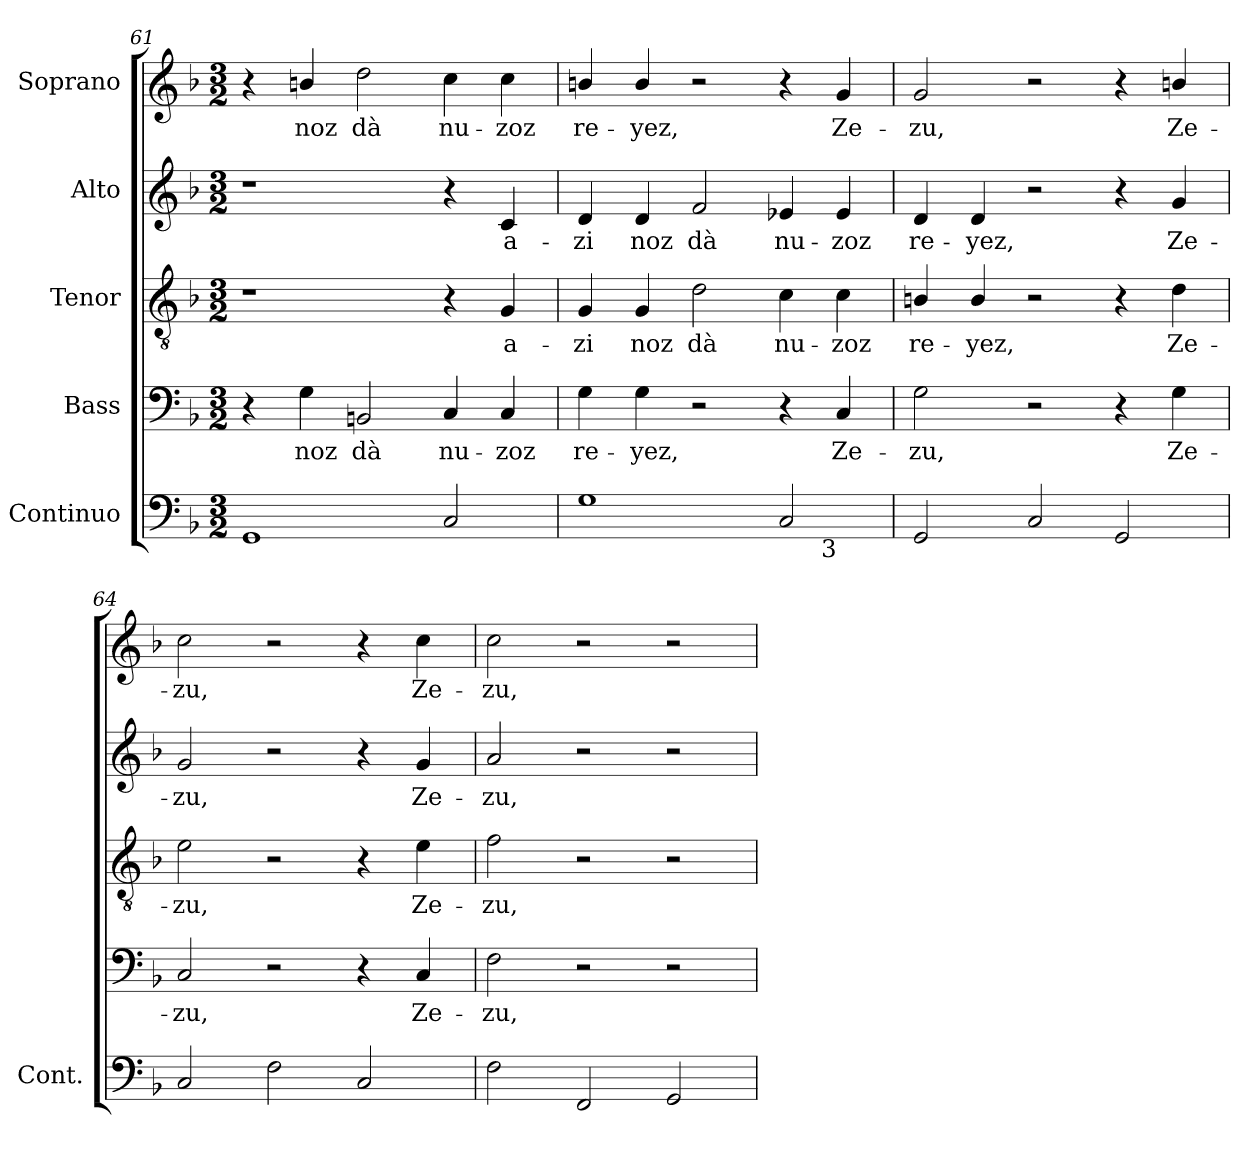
**kern	**kern	**text	**kern	**text	**kern	**text	**kern	**text
*part5	*part4	*part4	*part3	*part3	*part2	*part2	*part1	*part1
*staff5	*staff4	*staff4	*staff3	*staff3	*staff2	*staff2	*staff1	*staff1
*I"Continuo	*I"Bass	*	*I"Tenor	*	*I"Alto	*	*I"Soprano	*
*I'Cont.	*	*	*	*	*	*	*	*
*clefF4	*clefF4	*	*clefGv2	*	*clefG2	*	*clefG2	*
*	*	*	*ITrd7c12	*	*	*	*	*
*k[b-]	*k[b-]	*	*k[b-]	*	*k[b-]	*	*k[b-]	*
*F:	*F:	*	*F:	*	*F:	*	*F:	*
*M3/2	*M3/2	*	*M3/2	*	*M3/2	*	*M3/2	*
=61	=61	=61	=61	=61	=61	=61	=61	=61
1GGi	4r	.	1r	.	1r	.	4r	.
!	!	!LO:LY:b:color=#000000	!	!	!	!	!	!
!	!	!	!	!	!	!	!	!LO:LY:b:color=#000000
.	4Gi\	noz	.	.	.	.	4bni/	noz
!	!	!LO:LY:b:color=#000000	!	!	!	!	!	!
!	!	!	!	!	!	!	!	!LO:LY:b:color=#000000
.	2BBni/	dà	.	.	.	.	2ddi\	dà
!	!	!LO:LY:b:color=#000000	!	!	!	!	!	!
!	!	!	!	!	!	!	!	!LO:LY:b:color=#000000
2Ci/	4Ci/	nu-	4r	.	4r	.	4cci\	nu-
!	!	!LO:LY:b:color=#000000	!	!	!	!	!	!
!	!	!	!	!LO:LY:b:color=#000000	!	!	!	!
!	!	!	!	!	!	!LO:LY:b:color=#000000	!	!
!	!	!	!	!	!	!	!	!LO:LY:b:color=#000000
.	4Ci/	-zoz	4GGi/	a-	4ci/	a-	4cci\	-zoz
=62	=62	=62	=62	=62	=62	=62	=62	=62
!	!	!LO:LY:b:color=#000000	!	!	!	!	!	!
!	!	!	!	!LO:LY:b:color=#000000	!	!	!	!
!	!	!	!	!	!	!LO:LY:b:color=#000000	!	!
!	!	!	!	!	!	!	!	!LO:LY:b:color=#000000
*^	*	*	*	*	*	*	*	*
1Gi	1ryy	4Gi\	re-	4GGi/	-zi	4di/	-zi	4bni/	re-
!	!	!	!LO:LY:b:color=#000000	!	!	!	!	!	!
!	!	!	!	!	!LO:LY:b:color=#000000	!	!	!	!
!	!	!	!	!	!	!	!LO:LY:b:color=#000000	!	!
!	!	!	!	!	!	!	!	!	!LO:LY:b:color=#000000
.	.	4Gi\	-yez,	4GGi/	noz	4di/	noz	4bi/	-yez,
!	!	!	!	!	!LO:LY:b:color=#000000	!	!	!	!
!	!	!	!	!	!	!	!LO:LY:b:color=#000000	!	!
.	.	2r	.	2Di\	dà	2fi/	dà	2r	.
!	!	!	!	!	!LO:LY:b:color=#000000	!	!	!	!
!	!	!	!	!	!	!	!LO:LY:b:color=#000000	!	!
2Ci/	4ryy	4r	.	4Ci\	nu-	4e-Xi/	nu-	4r	.
!	!	!	!LO:LY:b:color=#000000	!	!	!	!	!	!
!	!	!	!	!	!LO:LY:b:color=#000000	!	!	!	!
!	!	!	!	!	!	!	!LO:LY:b:color=#000000	!	!
!	!LO:TX:b:rj:t=3	!	!	!	!	!	!	!	!
!	!	!	!	!	!	!	!	!	!LO:LY:b:color=#000000
.	4ryy	4Ci/	Ze-	4Ci\	-zoz	4e-i/	-zoz	4gi/	Ze-
*v	*v	*	*	*	*	*	*	*	*
!!LO:LB:g=z
=63	=63	=63	=63	=63	=63	=63	=63	=63
*^	*	*	*	*	*	*	*	*
!	!	!	!LO:LY:b:color=#000000	!	!	!	!	!	!
*v	*v	*	*	*	*	*	*	*	*
*^	*	*	*	*	*	*	*	*
!	!	!	!	!	!LO:LY:b:color=#000000	!	!	!	!
*v	*v	*	*	*	*	*	*	*	*
*^	*	*	*	*	*	*	*	*
!	!	!	!	!	!	!	!LO:LY:b:color=#000000	!	!
*v	*v	*	*	*	*	*	*	*	*
*^	*	*	*	*	*	*	*	*
!	!	!	!	!	!	!	!	!	!LO:LY:b:color=#000000
*v	*v	*	*	*	*	*	*	*	*
2GGi/	2Gi\	-zu,	4BBni/	re-	4di/	re-	2gi/	-zu,
!	!	!	!	!LO:LY:b:color=#000000	!	!	!	!
!	!	!	!	!	!	!LO:LY:b:color=#000000	!	!
.	.	.	4BBi/	-yez,	4di/	-yez,	.	.
2Ci/	2r	.	2r	.	2r	.	2r	.
2GGi/	4r	.	4r	.	4r	.	4r	.
!	!	!LO:LY:b:color=#000000	!	!	!	!	!	!
!	!	!	!	!LO:LY:b:color=#000000	!	!	!	!
!	!	!	!	!	!	!LO:LY:b:color=#000000	!	!
!	!	!	!	!	!	!	!	!LO:LY:b:color=#000000
.	4Gi\	Ze-	4Di\	Ze-	4gi/	Ze-	4bni/	Ze-
=64	=64	=64	=64	=64	=64	=64	=64	=64
!	!	!LO:LY:b:color=#000000	!	!	!	!	!	!
!	!	!	!	!LO:LY:b:color=#000000	!	!	!	!
!	!	!	!	!	!	!LO:LY:b:color=#000000	!	!
!	!	!	!	!	!	!	!	!LO:LY:b:color=#000000
2Ci/	2Ci/	-zu,	2Ei\	-zu,	2gi/	-zu,	2cci\	-zu,
2Fi\	2r	.	2r	.	2r	.	2r	.
2Ci/	4r	.	4r	.	4r	.	4r	.
!	!	!LO:LY:b:color=#000000	!	!	!	!	!	!
!	!	!	!	!LO:LY:b:color=#000000	!	!	!	!
!	!	!	!	!	!	!LO:LY:b:color=#000000	!	!
!	!	!	!	!	!	!	!	!LO:LY:b:color=#000000
.	4Ci/	Ze-	4Ei\	Ze-	4gi/	Ze-	4cci\	Ze-
=65	=65	=65	=65	=65	=65	=65	=65	=65
!	!	!LO:LY:b:color=#000000	!	!	!	!	!	!
!	!	!	!	!LO:LY:b:color=#000000	!	!	!	!
!	!	!	!	!	!	!LO:LY:b:color=#000000	!	!
!	!	!	!	!	!	!	!	!LO:LY:b:color=#000000
2Fi\	2Fi\	-zu,	2Fi\	-zu,	2ai/	-zu,	2cci\	-zu,
2FFi/	2r	.	2r	.	2r	.	2r	.
2GGi/	2r	.	2r	.	2r	.	2r	.
=	=	=	=	=	=	=	=	=
*-	*-	*-	*-	*-	*-	*-	*-	*-
